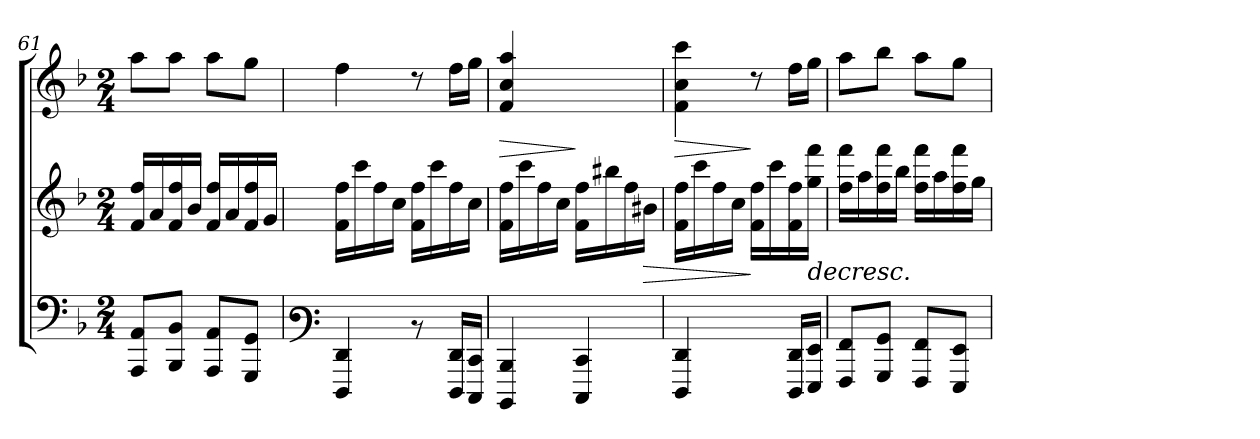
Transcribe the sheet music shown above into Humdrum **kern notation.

**kern	**kern	**dynam	**kern	**dynam
*part2	*part2	*part2	*part1	*part1
*staff3	*staff2	*staff2/3	*staff1	*staff1
*clefF4	*clefG3	*	*clefG3	*
*k[b-]	*k[b-]	*	*k[b-]	*
*M2/4	*M2/4	*	*M2/4	*
=61	=61	=61	=61	=61
8AAA/ 8AA/L	16d/ 16dd/LL	.	8ff\L	.
.	16f/	.	.	.
8BBB-/ 8BB-/J	16d/ 16dd/	.	8ff\J	.
.	16g/JJ	.	.	.
8AAA/ 8AA/L	16d/ 16dd/LL	.	8ff\L	.
.	16f/	.	.	.
8GGG/ 8GG/J	16d/ 16dd/	.	8ee\J	.
.	16e/JJ	.	.	.
!!LO:LB:g=z
=62	=62	=62	=62	=62
*clefF3	*	*	*	*
4FFF/ 4FF/	16d\ 16dd\LL	.	4dd\	.
.	16aa\	.	.	.
.	16dd\	.	.	.
.	16a\JJ	.	.	.
8rD	16d\ 16dd\LL	.	8rb	.
.	16aa\	.	.	.
16FFF/ 16FF/LL	16dd\	.	16dd\LL	.
16EEE/ 16EE/JJ	16a\JJ	.	16ee\JJ	.
=63	=63	=63	=63	=63
!	!	!	!	!LO:HP:b
4DDD/ 4DD/	16d\ 16dd\LL	.	4d/ 4a/ 4ff/	>
.	16aa\	.	.	.
.	16dd\	.	.	.
.	16a\JJ	.	.	.
4EEE/ 4EE/	16d\ 16dd\LL	]	4ryy	]
.	16gg#X\	.	.	.
.	16dd\	.	.	.
!	!	!LO:HP:b	!	!
.	16g#X\JJ	>	.	.
=64	=64	=64	=64	=64
!	!	!	!	!LO:HP:b
4FFF/ 4FF/	16d\ 16dd\LL	.	4d\ 4a\ 4aa\	>
.	16aa\	.	.	.
.	16dd\	.	.	.
.	16a\JJ	.	.	.
8ryy	16d\ 16dd\LL	]	8rb	]
.	16aa\	.	.	.
16FFF/ 16FF/LL	16d\ 16dd\	.	16dd\LL	.
!	!	!LO:HP:b	!	!
16GGG/ 16GG/JJ	16ee\ 16ddd\JJ	>	16ee\JJ	.
=65	=65	=65	=65	=65
8AAA/ 8AA/L	16dd\ 16ddd\LL	.	8ff\L	.
.	16ff\	.	.	.
8BBB-/ 8BB-/J	16dd\ 16ddd\	.	8gg\J	.
.	16gg\JJ	.	.	.
8AAA/ 8AA/L	16dd\ 16ddd\LL	.	8ff\L	.
.	16ff\	.	.	.
8GGG/ 8GG/J	16dd\ 16ddd\	.	8ee\J	.
.	16ee\JJ	.	.	.
=	=	=	=	=
*-	*-	*-	*-	*-
